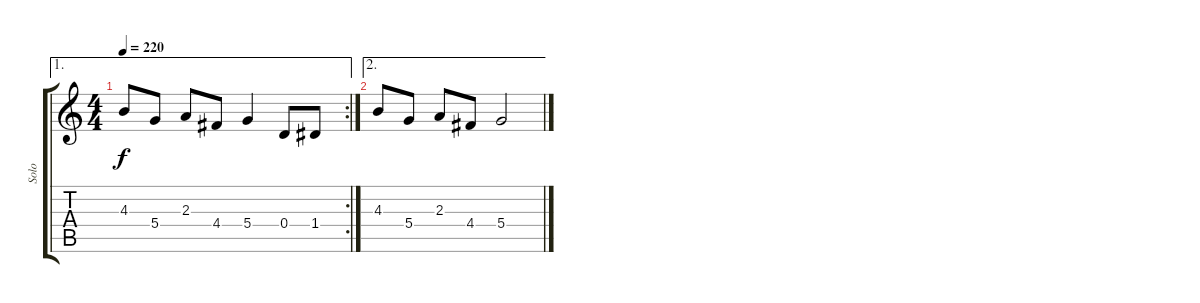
\track ("Solo" "Solo") {instrument acousticguitarsteel}
\staff {score tabs}
\tuning (E4 B3 G3 D3 A2 E2) {hide}
\ae 1
\rc 2
\ts (4 4)
\tempo 220
\clef g2
\ks c
4.3.8{dy f} 5.4.8 2.3.8 4.4.8 5.4.4 0.4.8 1.4.8 |
\ae 2
4.3.8 5.4.8 2.3.8 4.4.8 5.4.2
